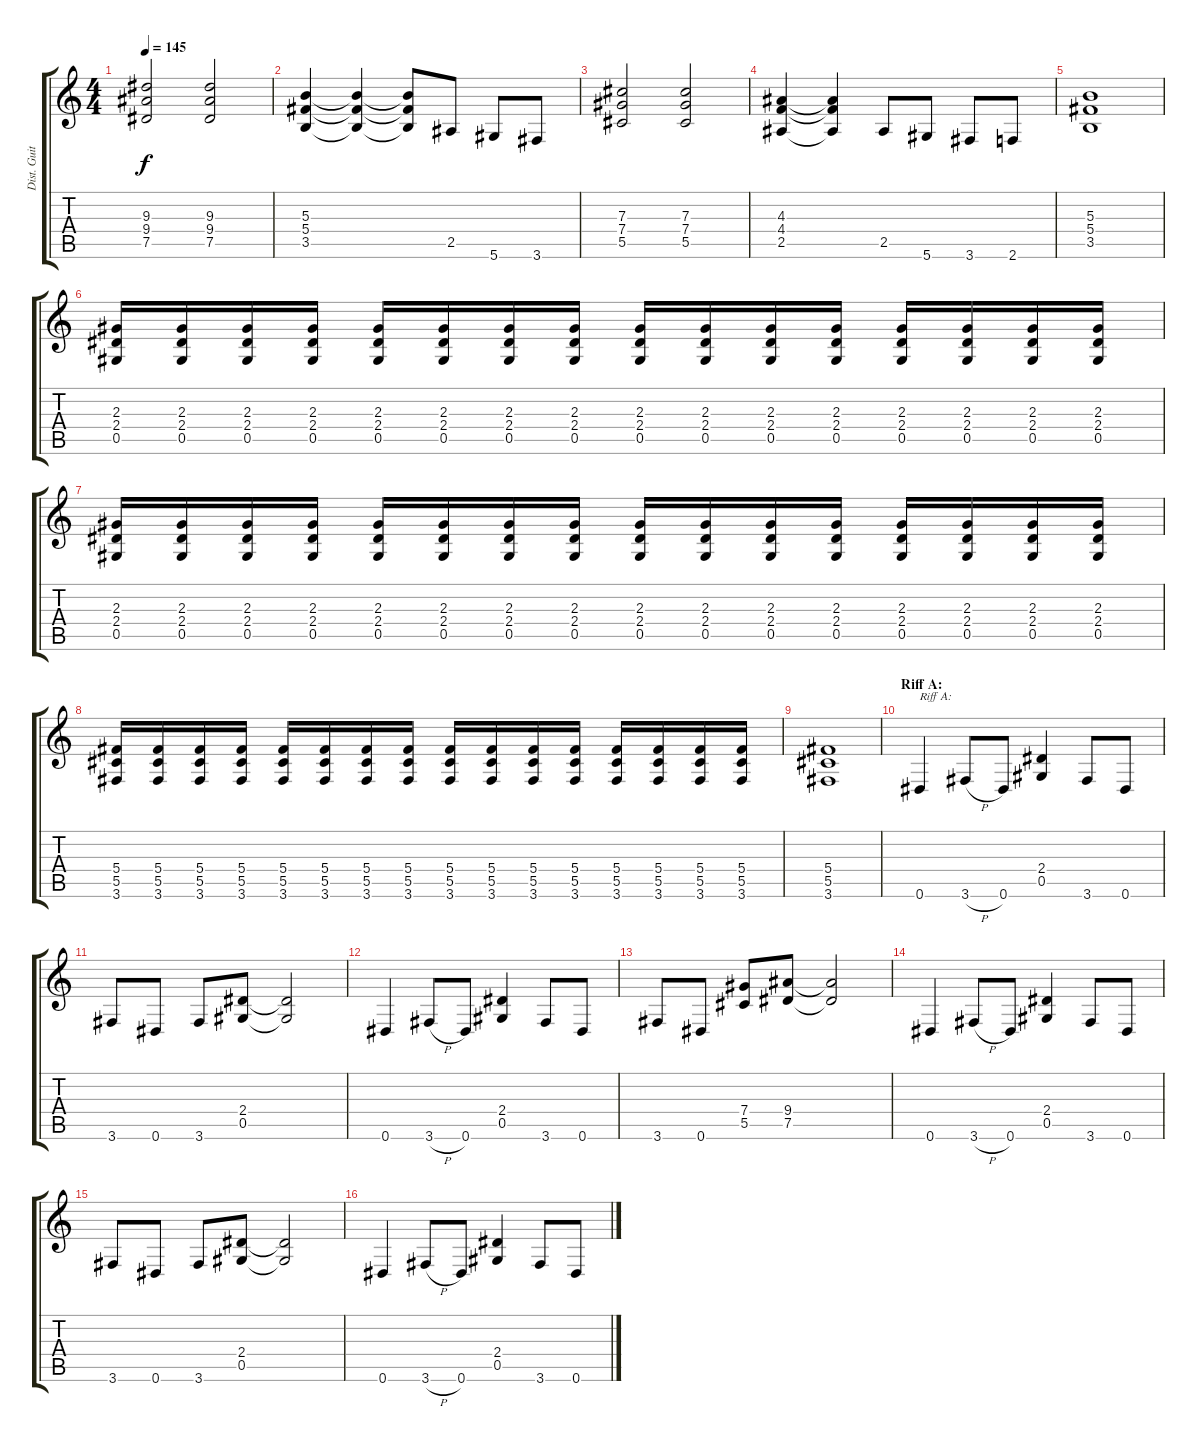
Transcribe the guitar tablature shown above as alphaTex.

\track ("Dist. Guitar 1" "Dist. Guit") {instrument distortionguitar}
\staff {score tabs}
\tuning (Eb4 Bb3 Gb3 Db3 Ab2 Eb2) {hide}
\ts (4 4)
\tempo 145
\clef g2
\ks c
(9.3 9.4 7.5).2{dy f} (9.3 9.4 7.5).2 |
(5.3 5.4 3.5).4 (5.3{t} 5.4{t} 3.5{t}).4 (5.3{t} 5.4{t} 3.5{t}).8 2.5.8 5.6.8 3.6.8 |
(7.3 7.4 5.5).2 (7.3 7.4 5.5).2 |
(4.3 4.4 2.5).4 (4.3{t} 4.4{t} 2.5{t}).4 2.5.8 5.6.8 3.6.8 2.6.8 |
(5.3 5.4 3.5).1 |
(2.3 2.4 0.5).16 (2.3 2.4 0.5).16 (2.3 2.4 0.5).16 (2.3 2.4 0.5).16 (2.3 2.4 0.5).16 (2.3 2.4 0.5).16 (2.3 2.4 0.5).16 (2.3 2.4 0.5).16 (2.3 2.4 0.5).16 (2.3 2.4 0.5).16 (2.3 2.4 0.5).16 (2.3 2.4 0.5).16 (2.3 2.4 0.5).16 (2.3 2.4 0.5).16 (2.3 2.4 0.5).16 (2.3 2.4 0.5).16 |
(2.3 2.4 0.5).16 (2.3 2.4 0.5).16 (2.3 2.4 0.5).16 (2.3 2.4 0.5).16 (2.3 2.4 0.5).16 (2.3 2.4 0.5).16 (2.3 2.4 0.5).16 (2.3 2.4 0.5).16 (2.3 2.4 0.5).16 (2.3 2.4 0.5).16 (2.3 2.4 0.5).16 (2.3 2.4 0.5).16 (2.3 2.4 0.5).16 (2.3 2.4 0.5).16 (2.3 2.4 0.5).16 (2.3 2.4 0.5).16 |
(5.4 5.5 3.6).16 (5.4 5.5 3.6).16 (5.4 5.5 3.6).16 (5.4 5.5 3.6).16 (5.4 5.5 3.6).16 (5.4 5.5 3.6).16 (5.4 5.5 3.6).16 (5.4 5.5 3.6).16 (5.4 5.5 3.6).16 (5.4 5.5 3.6).16 (5.4 5.5 3.6).16 (5.4 5.5 3.6).16 (5.4 5.5 3.6).16 (5.4 5.5 3.6).16 (5.4 5.5 3.6).16 (5.4 5.5 3.6).16 |
(5.4 5.5 3.6).1 |
\section ("" "Riff A:")
0.6.4{txt "Riff A:"} 3.6{h}.8 0.6.8 (2.4 0.5).4 3.6.8 0.6.8 |
3.6.8 0.6.8 3.6.8 (2.4 0.5).8 (2.4{t} 0.5{t}).2 |
0.6.4 3.6{h}.8 0.6.8 (2.4 0.5).4 3.6.8 0.6.8 |
3.6.8 0.6.8 (7.4 5.5).8 (9.4 7.5).8 (9.4{t} 7.5{t}).2 |
0.6.4 3.6{h}.8 0.6.8 (2.4 0.5).4 3.6.8 0.6.8 |
3.6.8 0.6.8 3.6.8 (2.4 0.5).8 (2.4{t} 0.5{t}).2 |
0.6.4 3.6{h}.8 0.6.8 (2.4 0.5).4 3.6.8 0.6.8
